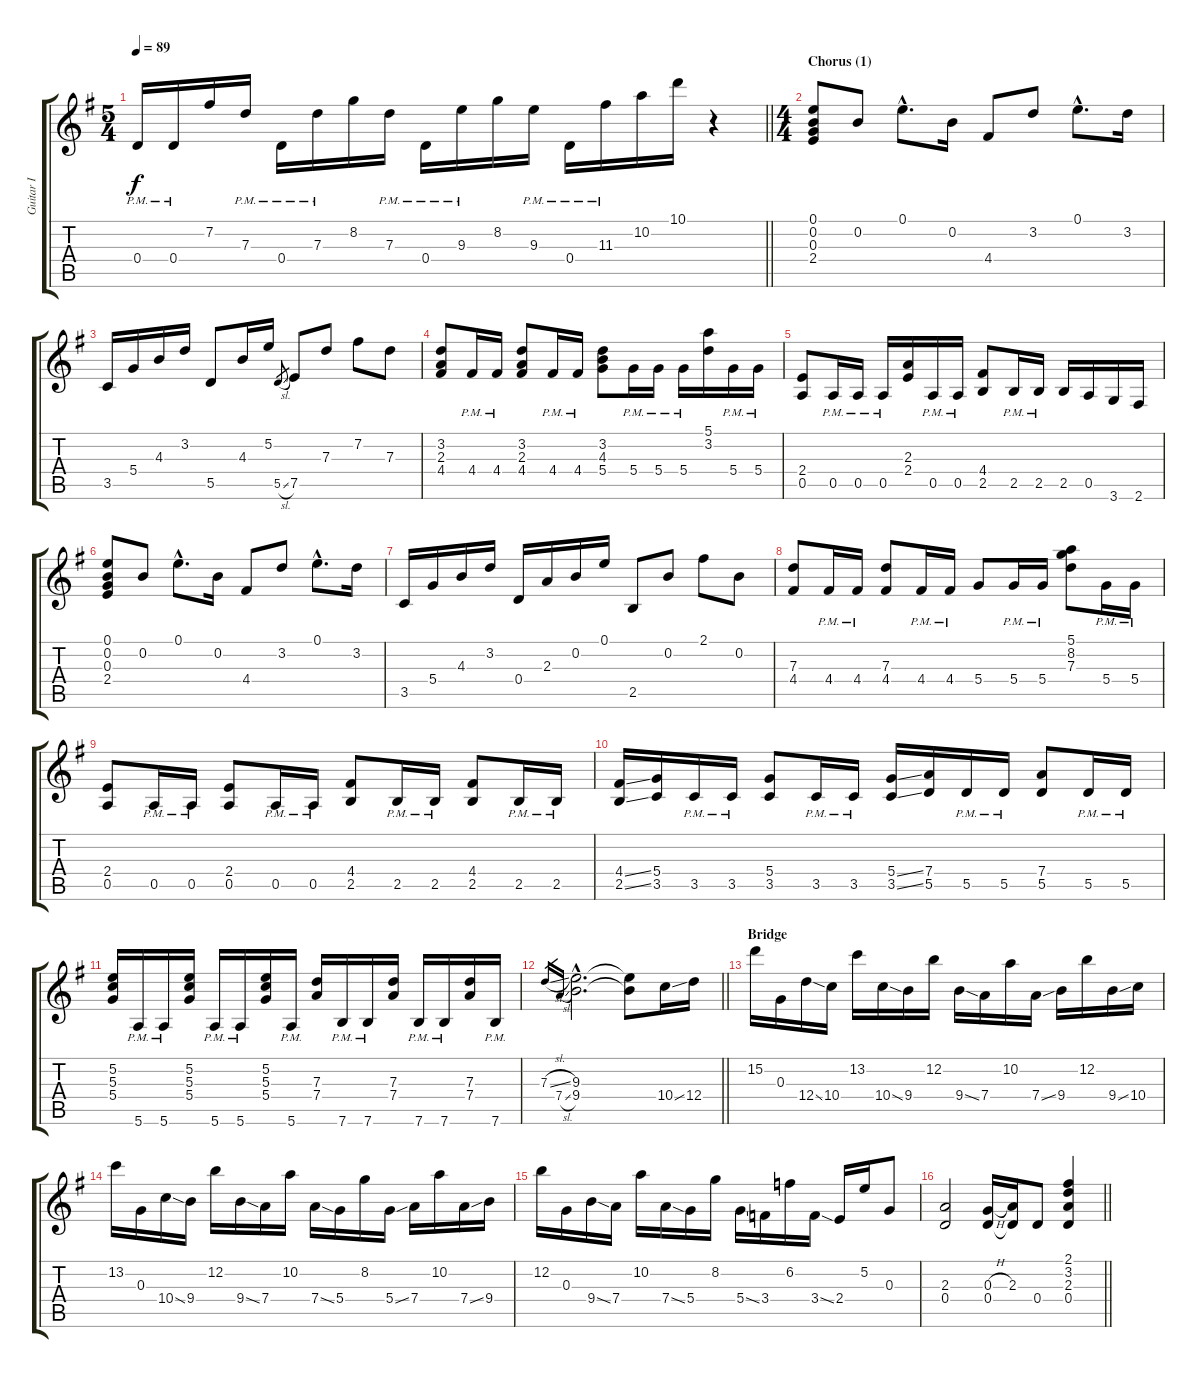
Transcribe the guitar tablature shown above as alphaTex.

\track ("Guitar I" "Guitar I") {instrument distortionguitar}
\staff {score tabs}
\tuning (E4 B3 G3 D3 A2 E2) {hide}
\ts (5 4)
\tempo 89
\clef g2
\barLineRight lightlight
\ks g
0.4{pm}.16{dy f} 0.4{pm}.16 7.2.16 7.3{pm}.16 0.4{pm}.16 7.3{pm}.16 8.2.16 7.3{pm}.16 0.4{pm}.16 9.3{pm}.16 8.2.16 9.3{pm}.16 0.4{pm}.16 11.3{pm}.16 10.2.16 10.1.16 r.4 |
\ts (4 4)
\section ("" "Chorus (1)")
(0.1 0.2 0.3 2.4).8 0.2.8 0.1{hac}.8{d} 0.2.16 4.4.8 3.2.8 0.1{hac}.8{d} 3.2.16 |
3.5.16 5.4.16 4.3.16 3.2.16 5.5.8 4.3.16 5.2.16 5.5{sl}.8{gr} 7.5.8 7.3.8 7.2.8 7.3.8 |
(3.2 2.3 4.4).8 4.4{pm}.16 4.4{pm}.16 (3.2 2.3 4.4).8 4.4{pm}.16 4.4{pm}.16 (3.2 4.3 5.4).8 5.4{pm}.16 5.4{pm}.16 5.4{pm}.16 (5.1 3.2).16 5.4{pm}.16 5.4{pm}.16 |
(2.4 0.5).8 0.5{pm}.16 0.5{pm}.16 0.5{pm}.16 (2.3 2.4).16 0.5{pm}.16 0.5{pm}.16 (4.4 2.5).8 2.5{pm}.16 2.5{pm}.16 2.5.16 0.5.16 3.6.16 2.6.16 |
(0.1 0.2 0.3 2.4).8 0.2.8 0.1{hac}.8{d} 0.2.16 4.4.8 3.2.8 0.1{hac}.8{d} 3.2.16 |
3.5.16 5.4.16 4.3.16 3.2.16 0.4.16 2.3.16 0.2.16 0.1.16 2.5.8 0.2.8 2.1.8 0.2.8 |
(7.3 4.4).8 4.4{pm}.16 4.4{pm}.16 (7.3 4.4).8 4.4{pm}.16 4.4{pm}.16 5.4.8 5.4{pm}.16 5.4{pm}.16 (5.1 8.2 7.3).8 5.4{pm}.16 5.4{pm}.16 |
(2.4 0.5).8 0.5{pm}.16 0.5{pm}.16 (2.4 0.5).8 0.5{pm}.16 0.5{pm}.16 (4.4 2.5).8 2.5{pm}.16 2.5{pm}.16 (4.4 2.5).8 2.5{pm}.16 2.5{pm}.16 |
(4.4{ss} 2.5{ss}).16 (5.4 3.5).16 3.5{pm}.16 3.5{pm}.16 (5.4 3.5).8 3.5{pm}.16 3.5{pm}.16 (5.4{ss} 3.5{ss}).16 (7.4 5.5).16 5.5{pm}.16 5.5{pm}.16 (7.4 5.5).8 5.5{pm}.16 5.5{pm}.16 |
(5.2 5.3 5.4).16 5.6{pm}.16 5.6{pm}.16 (5.2 5.3 5.4).16 5.6{pm}.16 5.6{pm}.16 (5.2 5.3 5.4).16 5.6{pm}.16 (7.3 7.4).16 7.6{pm}.16 7.6{pm}.16 (7.3 7.4).16 7.6{pm}.16 7.6{pm}.16 (7.3 7.4).16 7.6{pm}.16 |
\barLineRight lightlight
7.3{sl}.16{gr} 7.4{sl}.16{gr} (9.3{hac} 9.4{hac}).2{d} (9.3{t} 9.4{t}).8 10.4{ss}.16 12.4.16 |
\section ("" "Bridge")
15.2.16 0.3.16 12.4{ss}.16 10.4.16 13.2.16 10.4{ss}.16 9.4.16 12.2.16 9.4{ss}.16 7.4.16 10.2.16 7.4{ss}.16 9.4.16 12.2.16 9.4{ss}.16 10.4.16 |
13.2.16 0.3.16 10.4{ss}.16 9.4.16 12.2.16 9.4{ss}.16 7.4.16 10.2.16 7.4{ss}.16 5.4.16 8.2.16 5.4{ss}.16 7.4.16 10.2.16 7.4{ss}.16 9.4.16 |
12.2.16 0.3.16 9.4{ss}.16 7.4.16 10.2.16 7.4{ss}.16 5.4.16 8.2.16 5.4{ss}.16 3.4.16 6.2.16 3.4{ss}.16 2.4.16 5.2.16 0.3.8 |
\barLineRight lightlight
(2.3 0.4).2 (0.3{h} 0.4).16 (2.3 0.4{t}).16 0.4.8 (2.1 3.2 2.3 0.4).4
